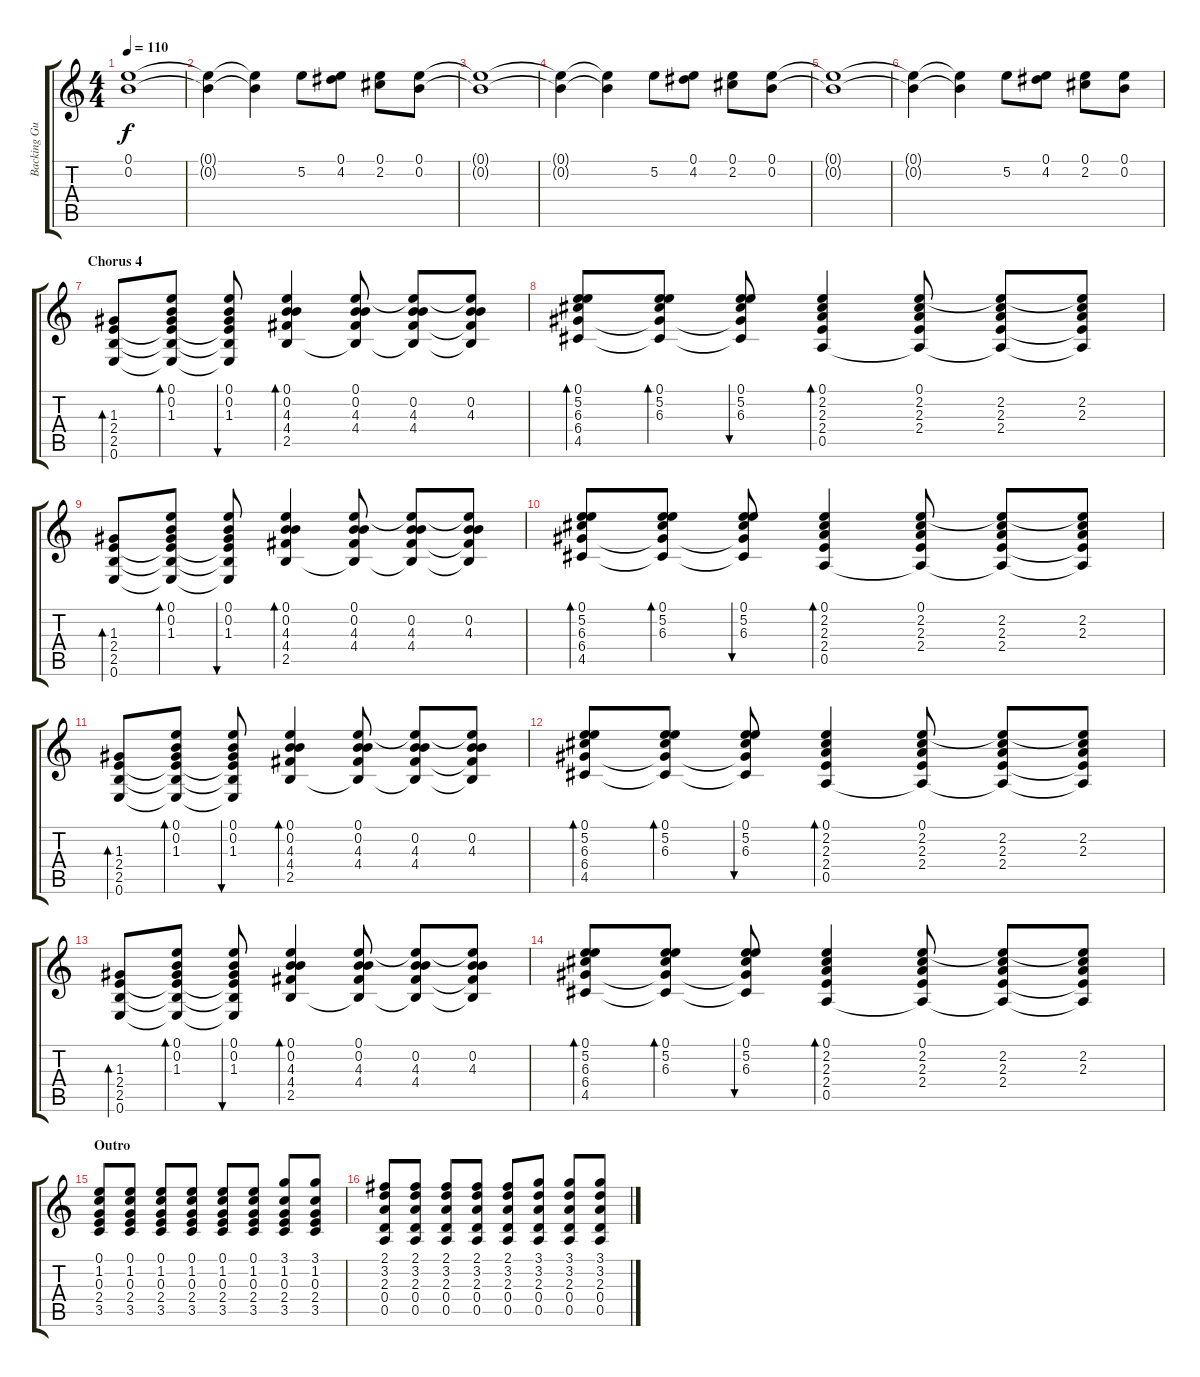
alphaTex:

\track ("Backing Guitar (Acoustic)" "Backing Gu") {instrument acousticguitarsteel}
\staff {score tabs}
\tuning (E4 B3 G3 D3 A2 E2) {hide}
\ts (4 4)
\tempo 110
\clef g2
\ks c
(0.1{t} 0.2{t}).1{dy f} |
(0.1{t} 0.2{t}).4 (0.1{t} 0.2{t}).4 5.2.8 (0.1 4.2).8 (0.1 2.2).8 (0.1 0.2).8 |
(0.1{t} 0.2{t}).1 |
(0.1{t} 0.2{t}).4 (0.1{t} 0.2{t}).4 5.2.8 (0.1 4.2).8 (0.1 2.2).8 (0.1 0.2).8 |
(0.1{t} 0.2{t}).1 |
(0.1{t} 0.2{t}).4 (0.1{t} 0.2{t}).4 5.2.8 (0.1 4.2).8 (0.1 2.2).8 (0.1 0.2).8 |
\section ("" "Chorus 4")
(1.3 2.4 2.5 0.6).8{bd 30 volume 13} (0.1 0.2 1.3 2.4{t} 2.5{t} 0.6{t}).8{bd 30} (0.1 0.2 1.3 2.4{t} 2.5{t} 0.6{t}).8{bu 30} (0.1 0.2 4.3 4.4 2.5).4{bd 30} (0.1 0.2 4.3 4.4 2.5{t}).8 (0.1{t} 0.2 4.3 4.4 2.5{t}).8 (0.1{t} 0.2 4.3 4.4{t} 2.5{t}).8 |
(0.1 5.2 6.3 6.4 4.5).8{bd 30} (0.1 5.2 6.3 6.4{t} 4.5{t}).8{bd 30} (0.1 5.2 6.3 6.4{t} 4.5{t}).8{bu 30} (0.1 2.2 2.3 2.4 0.5).4{bd 30} (0.1 2.2 2.3 2.4 0.5{t}).8 (0.1{t} 2.2 2.3 2.4 0.5{t}).8 (0.1{t} 2.2 2.3 2.4{t} 0.5{t}).8 |
(1.3 2.4 2.5 0.6).8{bd 30} (0.1 0.2 1.3 2.4{t} 2.5{t} 0.6{t}).8{bd 30} (0.1 0.2 1.3 2.4{t} 2.5{t} 0.6{t}).8{bu 30} (0.1 0.2 4.3 4.4 2.5).4{bd 30} (0.1 0.2 4.3 4.4 2.5{t}).8 (0.1{t} 0.2 4.3 4.4 2.5{t}).8 (0.1{t} 0.2 4.3 4.4{t} 2.5{t}).8 |
(0.1 5.2 6.3 6.4 4.5).8{bd 30} (0.1 5.2 6.3 6.4{t} 4.5{t}).8{bd 30} (0.1 5.2 6.3 6.4{t} 4.5{t}).8{bu 30} (0.1 2.2 2.3 2.4 0.5).4{bd 30} (0.1 2.2 2.3 2.4 0.5{t}).8 (0.1{t} 2.2 2.3 2.4 0.5{t}).8 (0.1{t} 2.2 2.3 2.4{t} 0.5{t}).8 |
(1.3 2.4 2.5 0.6).8{bd 30} (0.1 0.2 1.3 2.4{t} 2.5{t} 0.6{t}).8{bd 30} (0.1 0.2 1.3 2.4{t} 2.5{t} 0.6{t}).8{bu 30} (0.1 0.2 4.3 4.4 2.5).4{bd 30} (0.1 0.2 4.3 4.4 2.5{t}).8 (0.1{t} 0.2 4.3 4.4 2.5{t}).8 (0.1{t} 0.2 4.3 4.4{t} 2.5{t}).8 |
(0.1 5.2 6.3 6.4 4.5).8{bd 30} (0.1 5.2 6.3 6.4{t} 4.5{t}).8{bd 30} (0.1 5.2 6.3 6.4{t} 4.5{t}).8{bu 30} (0.1 2.2 2.3 2.4 0.5).4{bd 30} (0.1 2.2 2.3 2.4 0.5{t}).8 (0.1{t} 2.2 2.3 2.4 0.5{t}).8 (0.1{t} 2.2 2.3 2.4{t} 0.5{t}).8 |
(1.3 2.4 2.5 0.6).8{bd 30} (0.1 0.2 1.3 2.4{t} 2.5{t} 0.6{t}).8{bd 30} (0.1 0.2 1.3 2.4{t} 2.5{t} 0.6{t}).8{bu 30} (0.1 0.2 4.3 4.4 2.5).4{bd 30} (0.1 0.2 4.3 4.4 2.5{t}).8 (0.1{t} 0.2 4.3 4.4 2.5{t}).8 (0.1{t} 0.2 4.3 4.4{t} 2.5{t}).8 |
(0.1 5.2 6.3 6.4 4.5).8{bd 30} (0.1 5.2 6.3 6.4{t} 4.5{t}).8{bd 30} (0.1 5.2 6.3 6.4{t} 4.5{t}).8{bu 30} (0.1 2.2 2.3 2.4 0.5).4{bd 30} (0.1 2.2 2.3 2.4 0.5{t}).8 (0.1{t} 2.2 2.3 2.4 0.5{t}).8 (0.1{t} 2.2 2.3 2.4{t} 0.5{t}).8 |
\section ("" "Outro")
(0.1 1.2 0.3 2.4 3.5).8 (0.1 1.2 0.3 2.4 3.5).8 (0.1 1.2 0.3 2.4 3.5).8 (0.1 1.2 0.3 2.4 3.5).8 (0.1 1.2 0.3 2.4 3.5).8 (0.1 1.2 0.3 2.4 3.5).8 (3.1 1.2 0.3 2.4 3.5).8 (3.1 1.2 0.3 2.4 3.5).8 |
(2.1 3.2 2.3 0.4 0.5).8 (2.1 3.2 2.3 0.4 0.5).8 (2.1 3.2 2.3 0.4 0.5).8 (2.1 3.2 2.3 0.4 0.5).8 (2.1 3.2 2.3 0.4 0.5).8 (3.1 3.2 2.3 0.4 0.5).8 (3.1 3.2 2.3 0.4 0.5).8 (3.1 3.2 2.3 0.4 0.5).8
